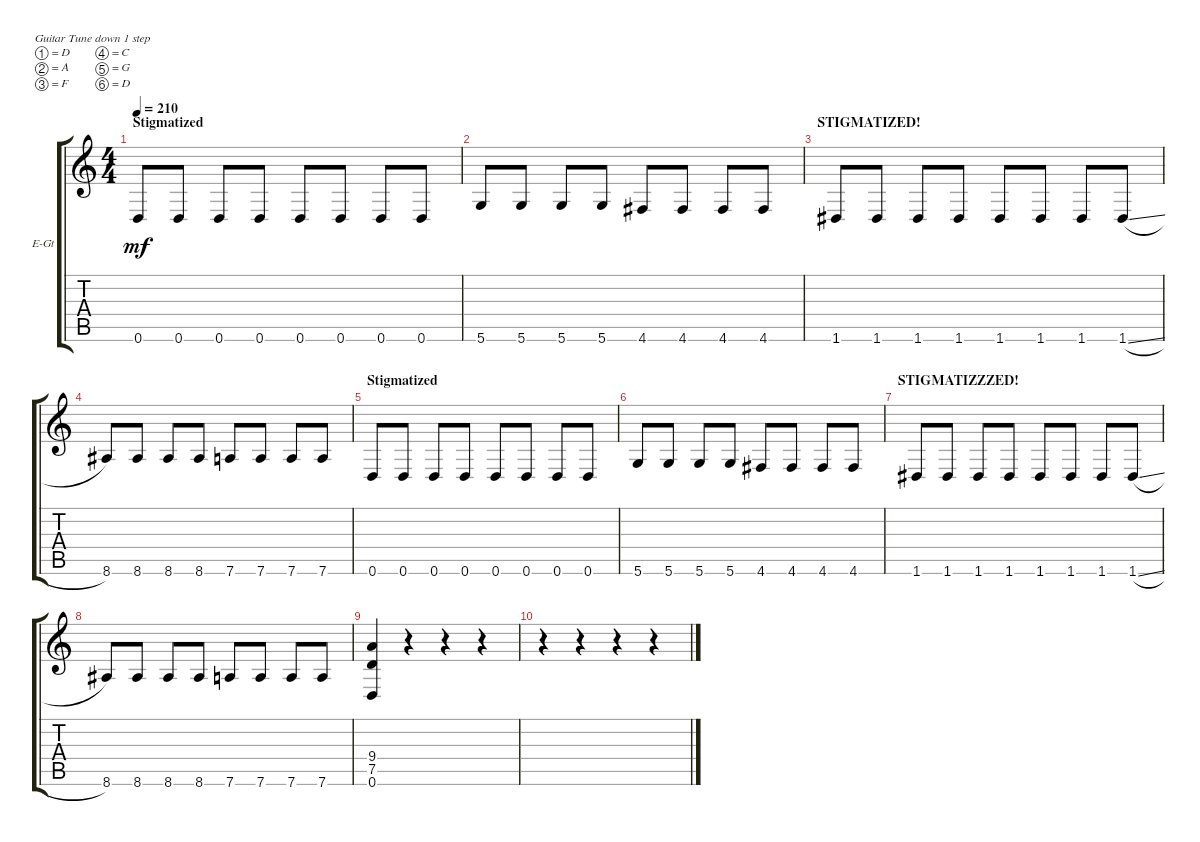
\defaultSystemsLayout 4
\bracketExtendMode groupsimilarinstruments
\firstSystemTrackNameOrientation horizontal
\otherSystemsTrackNameOrientation horizontal
\track ("Bernd Kost II" "E-Gt") {instrument distortionguitar}
\staff {score tabs}
\tuning (D4 A3 F3 C3 G2 D2)
\ts (4 4)
\section ("" "Stigmatized")
\tempo 210
\clef g2
\ks c
0.6.8{dy mf} 0.6.8 0.6.8 0.6.8 0.6.8 0.6.8 0.6.8 0.6.8 |
5.6.8 5.6.8 5.6.8 5.6.8 4.6.8 4.6.8 4.6.8 4.6.8 |
\section ("" "STIGMATIZED!")
1.6.8 1.6.8 1.6.8 1.6.8 1.6.8 1.6.8 1.6.8 1.6{sl}.8 |
8.6.8 8.6.8 8.6.8 8.6.8 7.6.8 7.6.8 7.6.8 7.6.8 |
\section ("" "Stigmatized")
0.6.8 0.6.8 0.6.8 0.6.8 0.6.8 0.6.8 0.6.8 0.6.8 |
5.6.8 5.6.8 5.6.8 5.6.8 4.6.8 4.6.8 4.6.8 4.6.8 |
\section ("" "STIGMATIZZZED!")
1.6.8 1.6.8 1.6.8 1.6.8 1.6.8 1.6.8 1.6.8 1.6{sl}.8 |
8.6.8 8.6.8 8.6.8 8.6.8 7.6.8 7.6.8 7.6.8 7.6.8 |
(0.6 7.5 9.4).4 r.4 r.4 r.4 |
r.4 r.4 r.4 r.4
